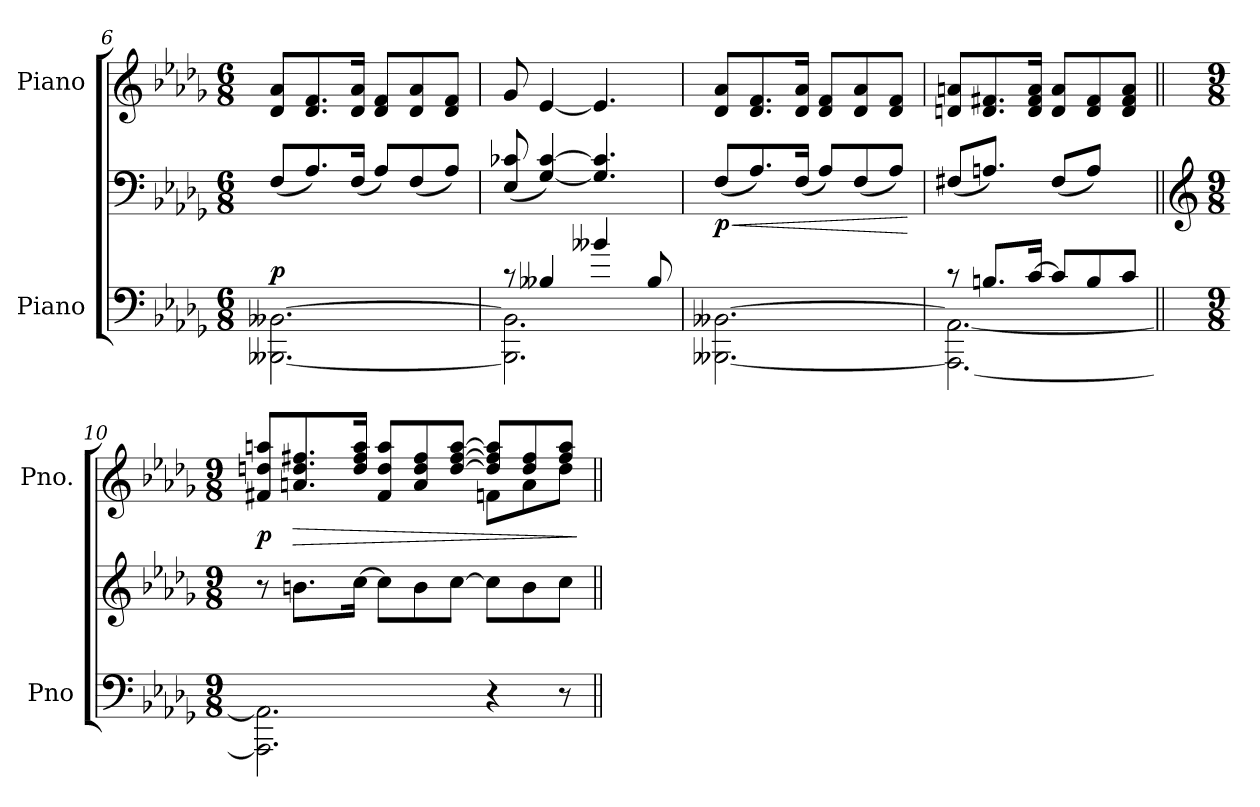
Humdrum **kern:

**kern	**kern	**dynam	**kern	**dynam
*part2	*part2	*part2	*part1	*part1
*staff3	*staff2	*staff2/3	*staff1	*staff1
*I"Piano	*	*	*I"Piano	*
*I'Pno	*	*	*I'Pno.	*
!!LO:LB:g=z
*clefF4	*clefF4	*	*clefG2	*
*k[b-e-a-d-g-]	*k[b-e-a-d-g-]	*	*k[b-e-a-d-g-]	*
*M6/8	*M6/8	*	*M6/8	*
=6	=6	=6	=6	=6
!	!	!LO:DY:a=2	!	!
[2.BBB--X\ [2.BB--X\	(<8F/L	p	8d-/ 8a-/L	.
.	8.A-/)	.	8.d-/ 8.f/	.
.	(<16F/Jk	.	16d-/ 16a-/Jk	.
.	8A-/L)	.	8d-/ 8f/L	.
.	(<8F/	.	8d-/ 8a-/	.
.	8A-/J)	.	8d-/ 8f/J	.
=7	=7	=7	=7	=7
*^	*	*	*	*
8r	2.BBB--\] 2.BB--\]	(<8E-/ 8c-X/	.	8g-/	.
4B--X/	.	[4G-/ [4c-/)	.	[4e-/	.
4b--X/	.	4.G-/] 4.c-/]	.	4.e-/]	.
8B--/	.	.	.	.	.
*v	*v	*	*	*	*
=8	=8	=8	=8	=8
!	!	!LO:HP:b	!	!
!	!	!LO:DY:n=1:b	!	!
[2.BBB--X\ [2.BB--X\	(<8F/L	< p	8d-/ 8a-/L	.
.	8.A-/)	.	8.d-/ 8.f/	.
.	(<16F/Jk	.	16d-/ 16a-/Jk	.
.	8A-/L)	.	8d-/ 8f/L	.
.	(<8F/	.	8d-/ 8a-/	.
.	8A-/J)	.	8d-/ 8f/J	.
.	.	[	.	.
=9	=9	=9	=9	=9
*^	*	*	*	*
8r	2.AAAn\_ 2.AAn\_	(<8F#X/L	.	8dn/ 8an/L	.
8.Bn/L	.	8.An/J)	.	8.d/ 8.f#X/	.
[16c/Jk	.	16ryy	.	16d/ 16f#/ 16a/Jk	.
8c/L]	.	(<8F#/L	.	8d/ 8a/L	.
8B/	.	8A/J)	.	8d/ 8f#/	.
8c/J	.	8ryy	.	8d/ 8f#/ 8a/J	.
*v	*v	*	*	*	*
!!LO:LB:g=z
=10||	=10||	=10||	=10||	=10||
*	*clefG2	*	*	*
*M9/8	*M9/8	*	*M9/8	*
*	*	*	*^	*
!	!	!	!	!	!LO:DY:b
2.AAAn\] 2.AAn\]	8r	.	8f#X/ 8ddn/ 8aan/L	4ryy	p
!	!	!	!	!	!LO:HP:b
.	8.bn\L	.	8.an/ 8.dd/ 8.ff#X/	.	>
.	.	.	.	4ryy	.
.	[16cc\Jk	.	16dd/ 16ff#/ 16aa/Jk	.	.
.	8cc\L]	.	8f#/ 8dd/ 8aa/L	.	.
.	8b\	.	8a/ 8dd/ 8ff#/	4ryy	.
.	[8cc\J	.	[8dd/ [8ff#/ [8aa/J	.	.
4r	8cc\L]	.	8dd/] 8ff#/] 8aa/]L	8fn\L	.
.	8b\	.	8dd/ 8ff#/	8a\	.
8r	8cc\J	.	8ff#/ 8aa/J	8dd\J	.
*	*	*	*v	*v	*
.	.	.	.	]
=||	=||	=||	=||	=||
*-	*-	*-	*-	*-
